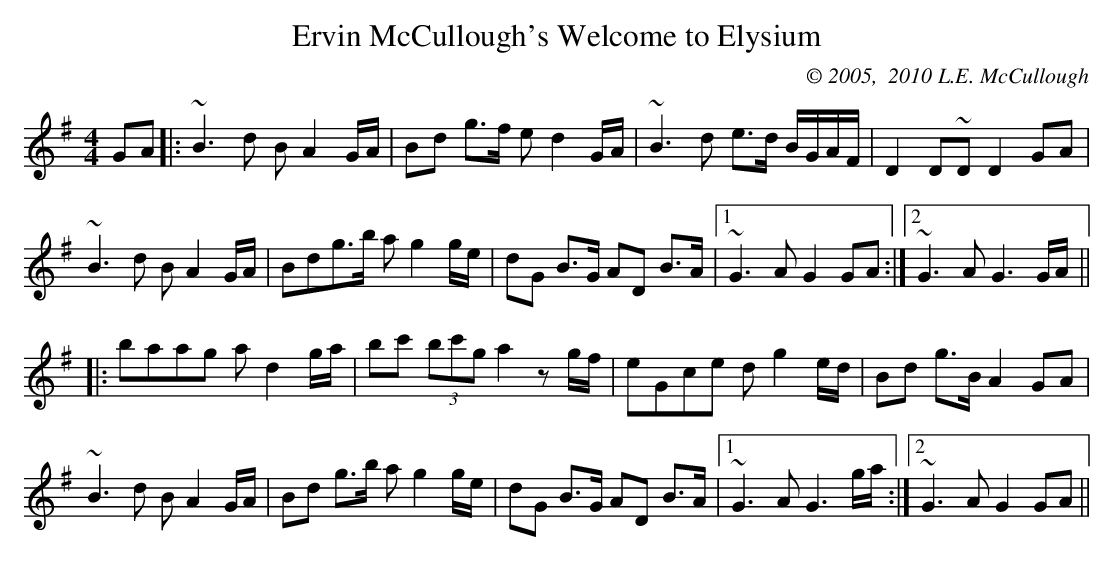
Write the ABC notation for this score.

X:1
T:Ervin McCullough's Welcome to Elysium
C:© 2005,  2010 L.E. McCullough
M:4/4
L:1/8
K:G
GA|:~B3d BA2 G/A/|Bd g>f ed2 G/A/|~B3d e>d B/G/A/F/|D2 D~D D2GA|
~B3d BA2 G/A/|Bdg>b ag2 g/e/|dG B>G AD B>A|1~G3A G2GA:|2~G3A G3 G/A/||
|:baag ad2 g/a/|bc' (3bc'g a2z g/f/|eGce dg2 e/d/|Bd g>B A2GA|
~B3d BA2 G/A/|Bd g>b ag2 g/e/|dG B>G AD B>A|1~G3A G3 g/a/:|2~G3A G2GA||
